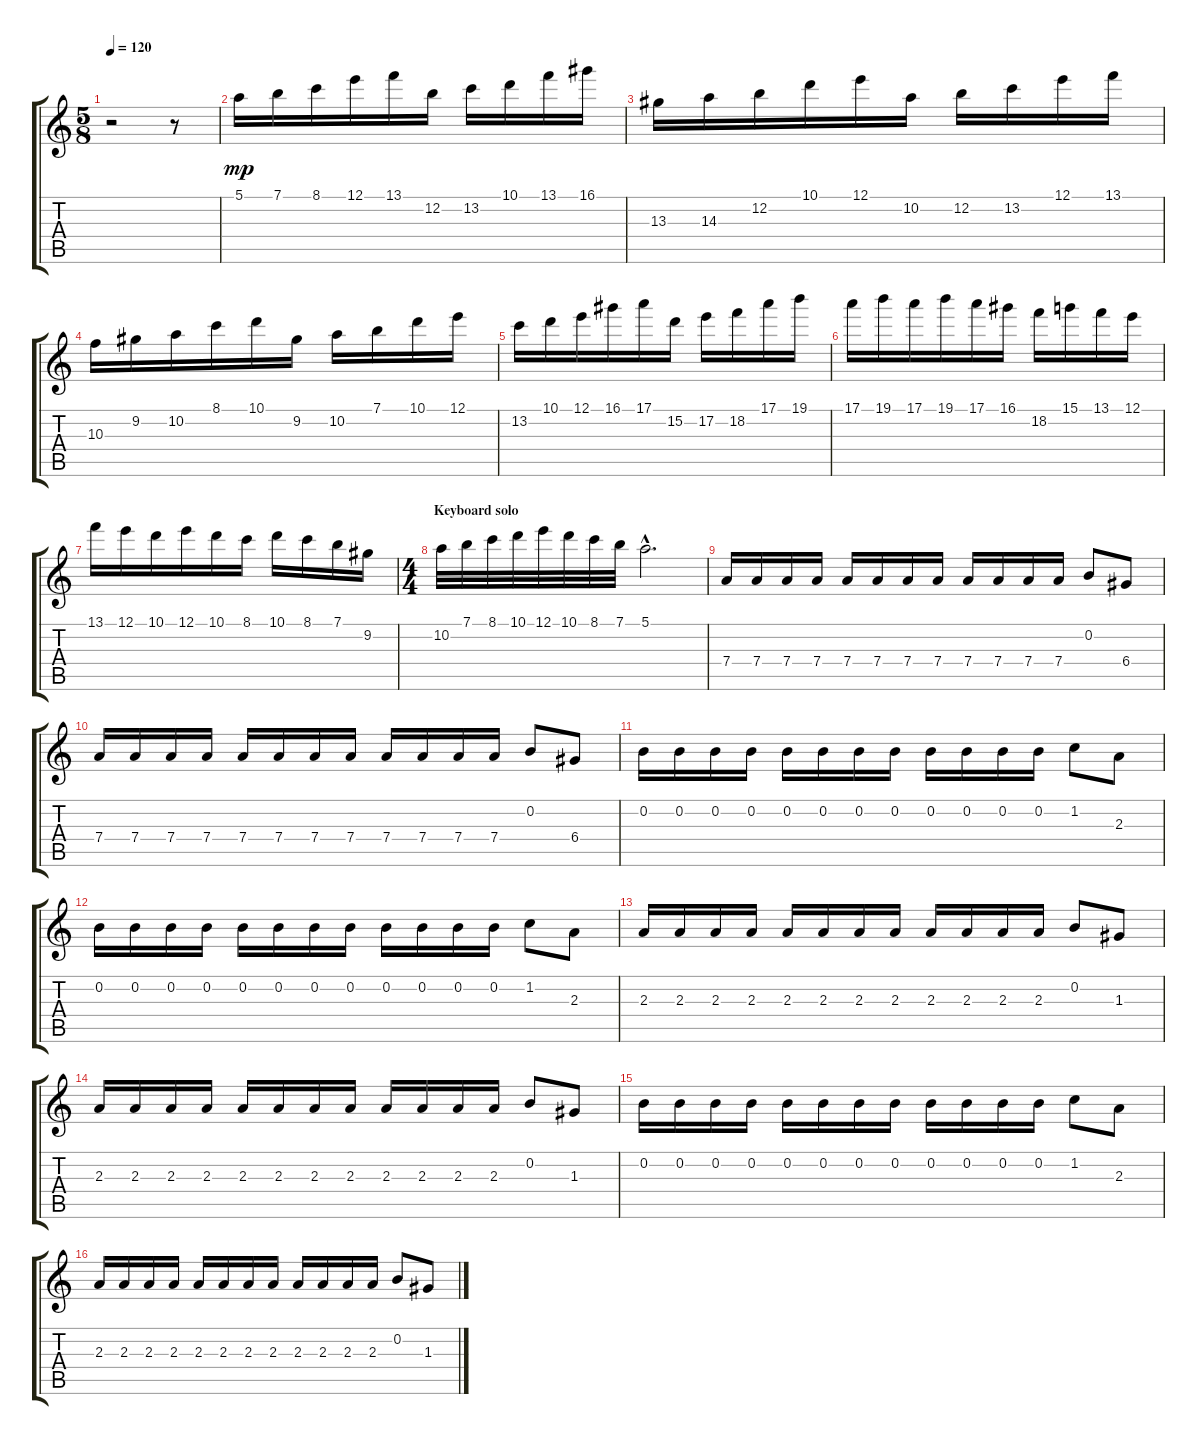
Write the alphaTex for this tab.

\track "" {instrument overdrivenguitar}
\staff {score tabs}
\tuning (E4 B3 G3 D3 A2 E2) {hide}
\ts (5 8)
\tempo 120
\clef g2
\ks c
r.2{dy mp} r.8 |
5.1.16 7.1.16 8.1.16 12.1.16 13.1.16 12.2.16 13.2.16 10.1.16 13.1.16 16.1.16 |
13.3.16 14.3.16 12.2.16 10.1.16 12.1.16 10.2.16 12.2.16 13.2.16 12.1.16 13.1.16 |
10.3.16 9.2.16 10.2.16 8.1.16 10.1.16 9.2.16 10.2.16 7.1.16 10.1.16 12.1.16 |
13.2.16 10.1.16 12.1.16 16.1.16 17.1.16 15.2.16 17.2.16 18.2.16 17.1.16 19.1.16 |
17.1.16 19.1.16 17.1.16 19.1.16 17.1.16 16.1.16 18.2.16 15.1.16 13.1.16 12.1.16 |
13.1.16 12.1.16 10.1.16 12.1.16 10.1.16 8.1.16 10.1.16 8.1.16 7.1.16 9.2.16 |
\ts (4 4)
\section ("" "Keyboard solo")
10.2.32 7.1.32 8.1.32 10.1.32 12.1.32 10.1.32 8.1.32 7.1.32 5.1{hac}.2{d} |
7.4.16 7.4.16 7.4.16 7.4.16 7.4.16 7.4.16 7.4.16 7.4.16 7.4.16 7.4.16 7.4.16 7.4.16 0.2.8 6.4.8 |
7.4.16 7.4.16 7.4.16 7.4.16 7.4.16 7.4.16 7.4.16 7.4.16 7.4.16 7.4.16 7.4.16 7.4.16 0.2.8 6.4.8 |
0.2.16 0.2.16 0.2.16 0.2.16 0.2.16 0.2.16 0.2.16 0.2.16 0.2.16 0.2.16 0.2.16 0.2.16 1.2.8 2.3.8 |
0.2.16 0.2.16 0.2.16 0.2.16 0.2.16 0.2.16 0.2.16 0.2.16 0.2.16 0.2.16 0.2.16 0.2.16 1.2.8 2.3.8 |
2.3.16 2.3.16 2.3.16 2.3.16 2.3.16 2.3.16 2.3.16 2.3.16 2.3.16 2.3.16 2.3.16 2.3.16 0.2.8 1.3.8 |
2.3.16 2.3.16 2.3.16 2.3.16 2.3.16 2.3.16 2.3.16 2.3.16 2.3.16 2.3.16 2.3.16 2.3.16 0.2.8 1.3.8 |
0.2.16 0.2.16 0.2.16 0.2.16 0.2.16 0.2.16 0.2.16 0.2.16 0.2.16 0.2.16 0.2.16 0.2.16 1.2.8 2.3.8 |
2.3.16 2.3.16 2.3.16 2.3.16 2.3.16 2.3.16 2.3.16 2.3.16 2.3.16 2.3.16 2.3.16 2.3.16 0.2.8 1.3.8
